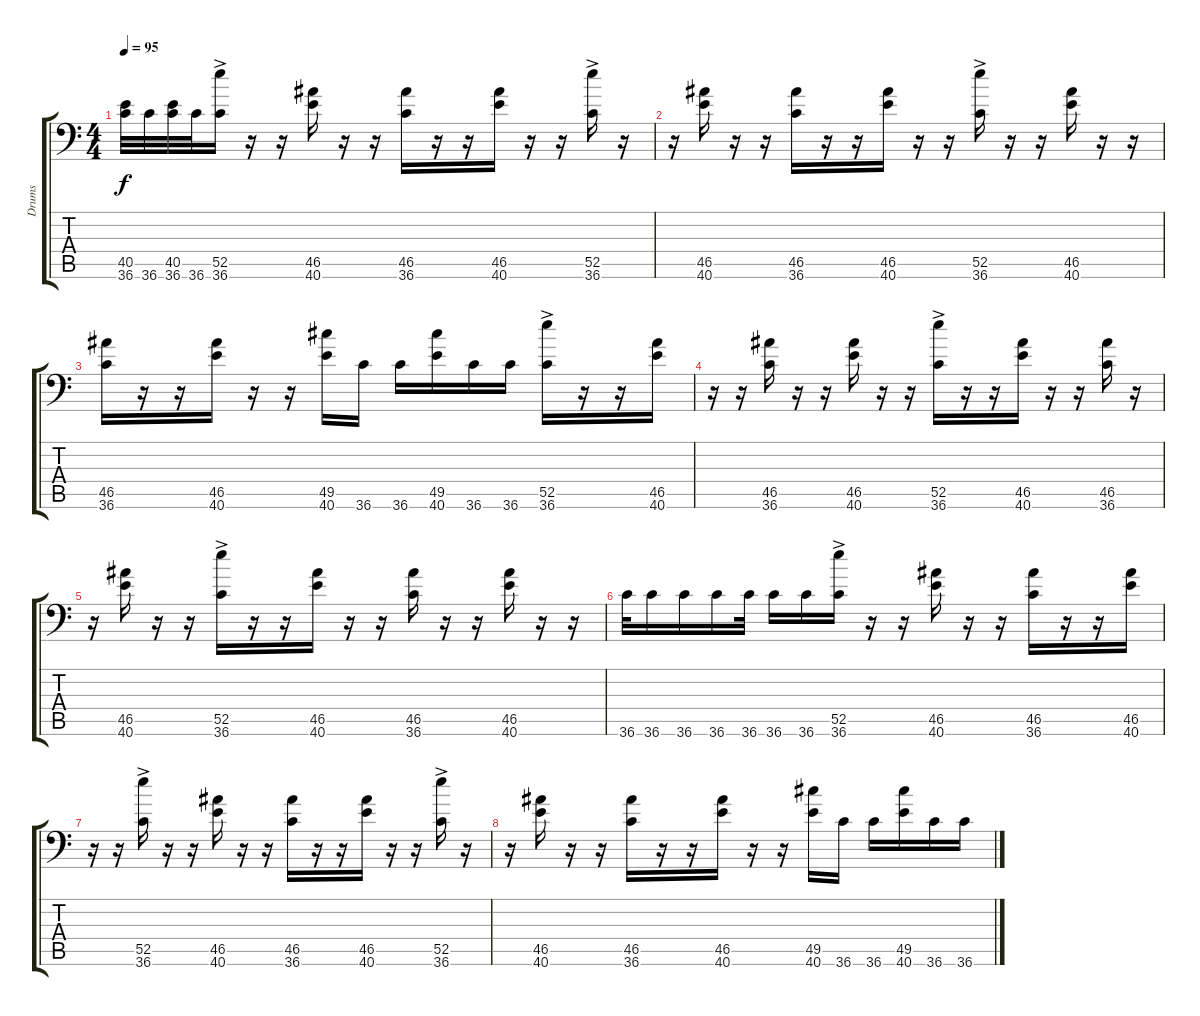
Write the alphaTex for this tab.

\track ("Drums" "Drums") {instrument acousticgrandpiano}
\staff {score tabs}
\tuning (C-1 C-1 C-1 C-1 C-1 C-1) {hide}
\ts (4 4)
\tempo 95
\clef f4
\ks c
(40.5 36.6).32{dy f} 36.6.32 (40.5 36.6).32 36.6.32 (52.5{ac} 36.6).16 r.16 r.16 (46.5 40.6).16 r.16 r.16 (46.5 36.6).16 r.16 r.16 (46.5 40.6).16 r.16 r.16 (52.5{ac} 36.6).16 r.16 |
r.16 (46.5 40.6).16 r.16 r.16 (46.5 36.6).16 r.16 r.16 (46.5 40.6).16 r.16 r.16 (52.5{ac} 36.6).16 r.16 r.16 (46.5 40.6).16 r.16 r.16 |
(46.5 36.6).16 r.16 r.16 (46.5 40.6).16 r.16 r.16 (49.5 40.6).16 36.6.16 36.6.16 (49.5 40.6).16 36.6.16 36.6.16 (52.5{ac} 36.6).16 r.16 r.16 (46.5 40.6).16 |
r.16 r.16 (46.5 36.6).16 r.16 r.16 (46.5 40.6).16 r.16 r.16 (52.5{ac} 36.6).16 r.16 r.16 (46.5 40.6).16 r.16 r.16 (46.5 36.6).16 r.16 |
r.16 (46.5 40.6).16 r.16 r.16 (52.5{ac} 36.6).16 r.16 r.16 (46.5 40.6).16 r.16 r.16 (46.5 36.6).16 r.16 r.16 (46.5 40.6).16 r.16 r.16 |
36.6.32 36.6.16 36.6.16 36.6.16 36.6.32 36.6.16 36.6.16 (52.5{ac} 36.6).16 r.16 r.16 (46.5 40.6).16 r.16 r.16 (46.5 36.6).16 r.16 r.16 (46.5 40.6).16 |
r.16 r.16 (52.5{ac} 36.6).16 r.16 r.16 (46.5 40.6).16 r.16 r.16 (46.5 36.6).16 r.16 r.16 (46.5 40.6).16 r.16 r.16 (52.5{ac} 36.6).16 r.16 |
r.16 (46.5 40.6).16 r.16 r.16 (46.5 36.6).16 r.16 r.16 (46.5 40.6).16 r.16 r.16 (49.5 40.6).16 36.6.16 36.6.16 (49.5 40.6).16 36.6.16 36.6.16
